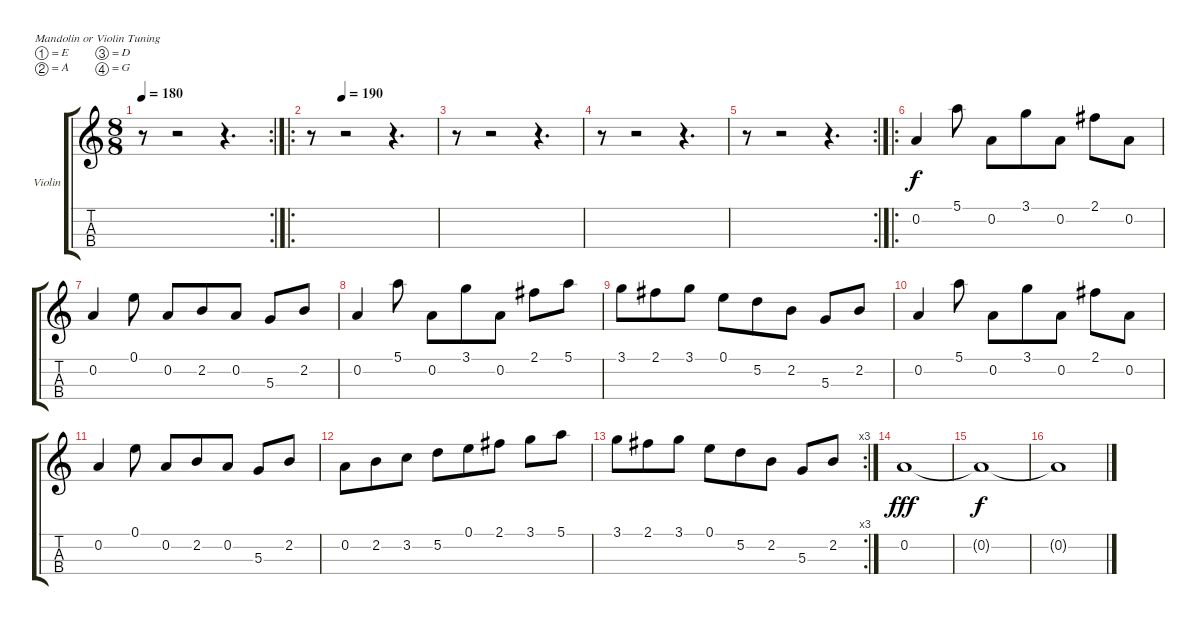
\bracketExtendMode groupsimilarinstruments
\firstSystemTrackNameOrientation horizontal
\otherSystemsTrackNameOrientation horizontal
\track ("Pista 1" "Violin") {instrument violin}
\staff {score tabs}
\tuning (E5 A4 D4 G3)
\rc 2
\ts (8 8)
\tempo 180
\clef g2
\ks c
r.8{dy f} r.2 r.4{d} |
\ro
\tempo (190 0.25)
r.8 r.2 r.4{d} |
r.8 r.2 r.4{d} |
r.8 r.2 r.4{d} |
\rc 2
r.8 r.2 r.4{d} |
\ro
0.2.4 5.1.8 0.2.8 3.1.8 0.2.8 2.1.8 0.2.8 |
0.2.4 0.1.8 0.2.8 2.2.8 0.2.8 5.3.8 2.2.8 |
0.2.4 5.1.8 0.2.8 3.1.8 0.2.8 2.1.8 5.1.8 |
3.1.8 2.1.8 3.1.8 0.1.8 5.2.8 2.2.8 5.3.8 2.2.8 |
0.2.4 5.1.8 0.2.8 3.1.8 0.2.8 2.1.8 0.2.8 |
0.2.4 0.1.8 0.2.8 2.2.8 0.2.8 5.3.8 2.2.8 |
0.2.8 2.2.8 3.2.8 5.2.8 0.1.8 2.1.8 3.1.8 5.1.8 |
\rc 3
3.1.8 2.1.8 3.1.8 0.1.8 5.2.8 2.2.8 5.3.8 2.2.8 |
0.2.1{dy fff} |
0.2{t}.1{dy f} |
0.2{t}.1
